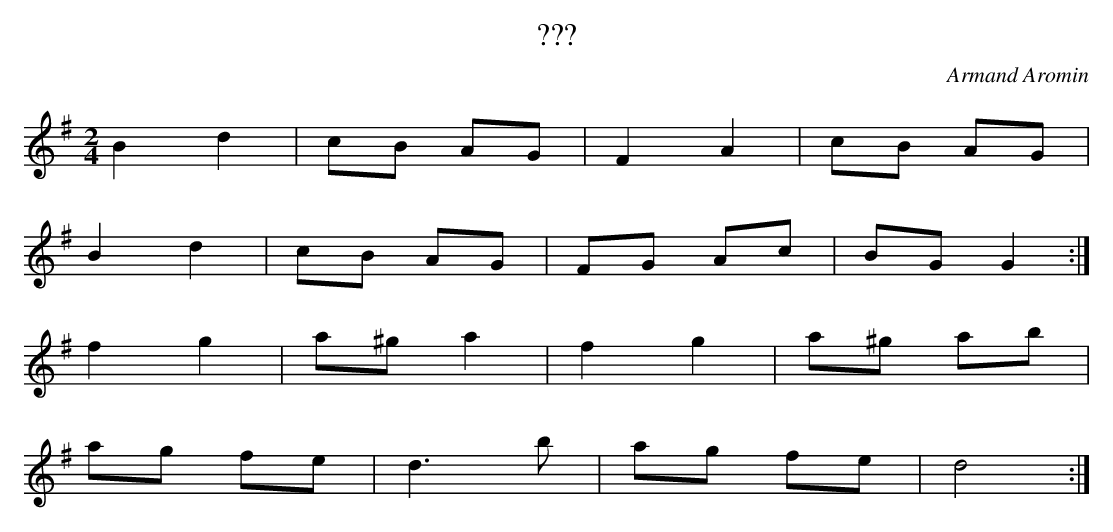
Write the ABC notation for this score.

X:1
T: ???
C: Armand Aromin
M: 2/4
L: 1/8
K:Gmaj
B2 d2 | cB AG | F2 A2 | cB AG |
B2 d2 | cB AG | FG Ac | BG G2 :|
f2 g2 | a^g a2 | f2 g2 | a^g ab |
ag fe | d3 b | ag fe | d4 :|
